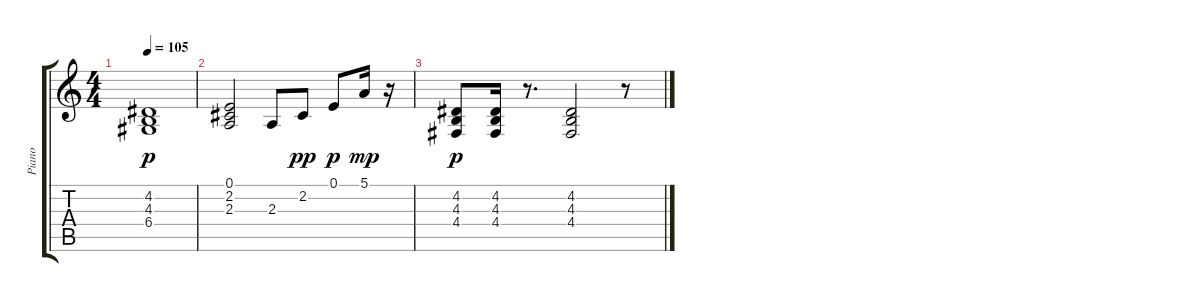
\track ("Piano   " "Piano   ") {instrument brightacousticpiano}
\staff {score tabs}
\tuning (E4 B3 G3 D3 A2 E2) {hide}
\ts (4 4)
\tempo 105
\clef g2
\ks c
(4.2 4.3 6.4).1{dy p} |
(0.1 2.2 2.3).2 2.3.8 2.2.8{dy pp} 0.1.8{dy p} 5.1.16{dy mp} r.16 |
(4.2 4.3 4.4).8{dy p} (4.2 4.3 4.4).16 r.8{d} (4.2 4.3 4.4).2 r.8
